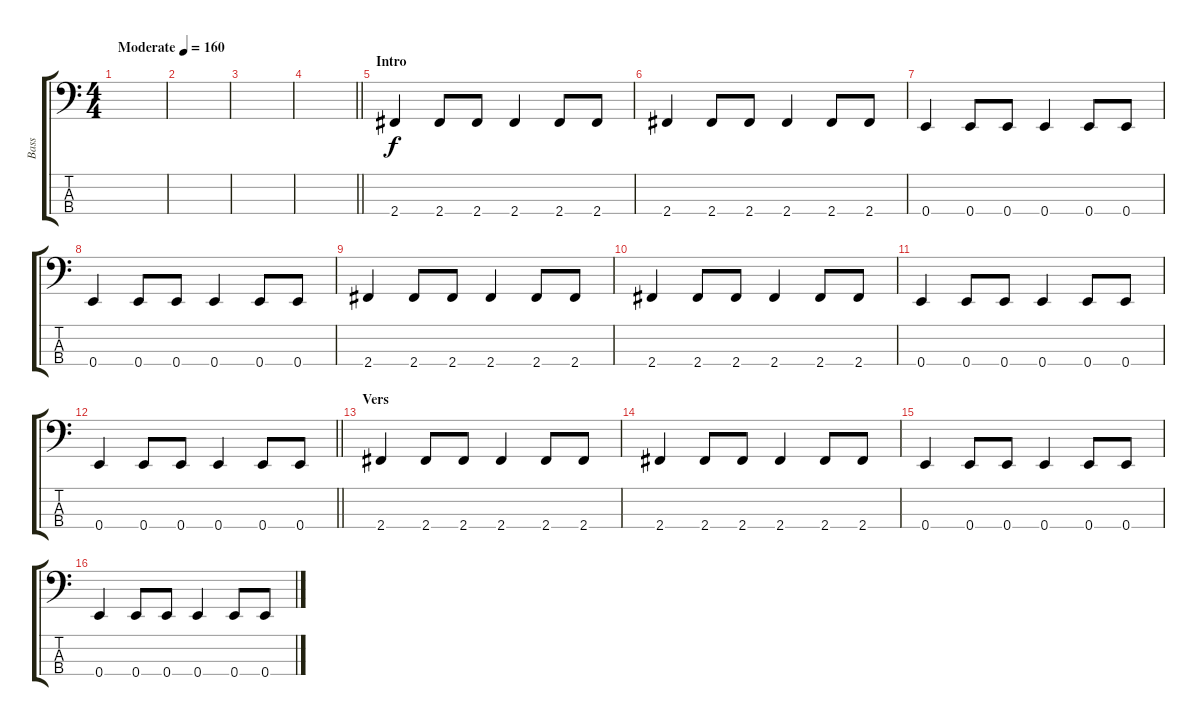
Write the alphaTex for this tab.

\track ("Bass" "Bass") {instrument electricbasspick}
\staff {score tabs}
\tuning (G2 D2 A1 E1) {hide}
\ts (4 4)
\tempo (160 "Moderate")
\clef f4
\ks c
|
|
|
\barLineRight lightlight
|
\section ("" "Intro")
2.4.4 2.4.8 2.4.8 2.4.4 2.4.8 2.4.8 |
2.4.4 2.4.8 2.4.8 2.4.4 2.4.8 2.4.8 |
0.4.4 0.4.8 0.4.8 0.4.4 0.4.8 0.4.8 |
0.4.4 0.4.8 0.4.8 0.4.4 0.4.8 0.4.8 |
2.4.4 2.4.8 2.4.8 2.4.4 2.4.8 2.4.8 |
2.4.4 2.4.8 2.4.8 2.4.4 2.4.8 2.4.8 |
0.4.4 0.4.8 0.4.8 0.4.4 0.4.8 0.4.8 |
\barLineRight lightlight
0.4.4 0.4.8 0.4.8 0.4.4 0.4.8 0.4.8 |
\section ("" "Vers")
2.4.4 2.4.8 2.4.8 2.4.4 2.4.8 2.4.8 |
2.4.4 2.4.8 2.4.8 2.4.4 2.4.8 2.4.8 |
0.4.4 0.4.8 0.4.8 0.4.4 0.4.8 0.4.8 |
0.4.4 0.4.8 0.4.8 0.4.4 0.4.8 0.4.8
